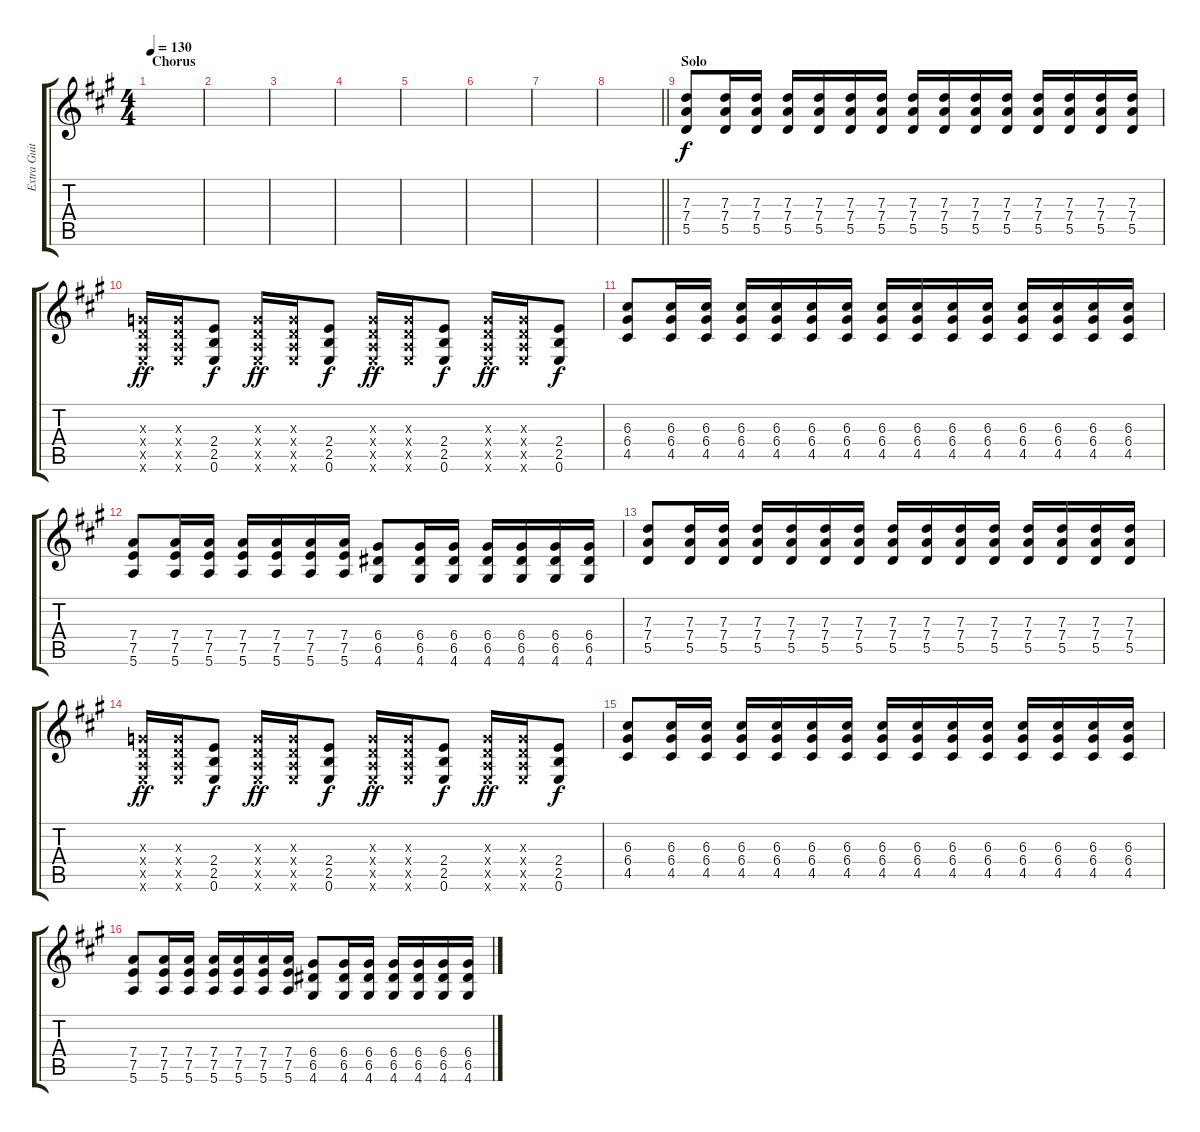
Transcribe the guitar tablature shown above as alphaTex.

\track ("Extra Guitar" "Extra Guit") {instrument distortionguitar}
\staff {score tabs}
\tuning (E4 B3 G3 D3 A2 E2) {hide}
\ts (4 4)
\section ("" "Chorus")
\tempo 130
\clef g2
\ks a
|
|
|
|
|
|
|
\barLineRight lightlight
|
\section ("" "Solo")
(7.3 7.4 5.5).8{volume 12 balance 2} (7.3 7.4 5.5).16 (7.3 7.4 5.5).16 (7.3 7.4 5.5).16 (7.3 7.4 5.5).16 (7.3 7.4 5.5).16 (7.3 7.4 5.5).16 (7.3 7.4 5.5).16 (7.3 7.4 5.5).16 (7.3 7.4 5.5).16 (7.3 7.4 5.5).16 (7.3 7.4 5.5).16 (7.3 7.4 5.5).16 (7.3 7.4 5.5).16 (7.3 7.4 5.5).16 |
(0.3{x} 0.4{x} 0.5{x} 0.6{x}).16{dy ff} (0.3{x} 0.4{x} 0.5{x} 0.6{x}).16 (2.4 2.5 0.6).8{dy f} (0.3{x} 0.4{x} 0.5{x} 0.6{x}).16{dy ff} (0.3{x} 0.4{x} 0.5{x} 0.6{x}).16 (2.4 2.5 0.6).8{dy f} (0.3{x} 0.4{x} 0.5{x} 0.6{x}).16{dy ff} (0.3{x} 0.4{x} 0.5{x} 0.6{x}).16 (2.4 2.5 0.6).8{dy f} (0.3{x} 0.4{x} 0.5{x} 0.6{x}).16{dy ff} (0.3{x} 0.4{x} 0.5{x} 0.6{x}).16 (2.4 2.5 0.6).8{dy f} |
(6.3 6.4 4.5).8 (6.3 6.4 4.5).16 (6.3 6.4 4.5).16 (6.3 6.4 4.5).16 (6.3 6.4 4.5).16 (6.3 6.4 4.5).16 (6.3 6.4 4.5).16 (6.3 6.4 4.5).16 (6.3 6.4 4.5).16 (6.3 6.4 4.5).16 (6.3 6.4 4.5).16 (6.3 6.4 4.5).16 (6.3 6.4 4.5).16 (6.3 6.4 4.5).16 (6.3 6.4 4.5).16 |
(7.4 7.5 5.6).8 (7.4 7.5 5.6).16 (7.4 7.5 5.6).16 (7.4 7.5 5.6).16 (7.4 7.5 5.6).16 (7.4 7.5 5.6).16 (7.4 7.5 5.6).16 (6.4 6.5 4.6).8 (6.4 6.5 4.6).16 (6.4 6.5 4.6).16 (6.4 6.5 4.6).16 (6.4 6.5 4.6).16 (6.4 6.5 4.6).16 (6.4 6.5 4.6).16 |
(7.3 7.4 5.5).8 (7.3 7.4 5.5).16 (7.3 7.4 5.5).16 (7.3 7.4 5.5).16 (7.3 7.4 5.5).16 (7.3 7.4 5.5).16 (7.3 7.4 5.5).16 (7.3 7.4 5.5).16 (7.3 7.4 5.5).16 (7.3 7.4 5.5).16 (7.3 7.4 5.5).16 (7.3 7.4 5.5).16 (7.3 7.4 5.5).16 (7.3 7.4 5.5).16 (7.3 7.4 5.5).16 |
(0.3{x} 0.4{x} 0.5{x} 0.6{x}).16{dy ff} (0.3{x} 0.4{x} 0.5{x} 0.6{x}).16 (2.4 2.5 0.6).8{dy f} (0.3{x} 0.4{x} 0.5{x} 0.6{x}).16{dy ff} (0.3{x} 0.4{x} 0.5{x} 0.6{x}).16 (2.4 2.5 0.6).8{dy f} (0.3{x} 0.4{x} 0.5{x} 0.6{x}).16{dy ff} (0.3{x} 0.4{x} 0.5{x} 0.6{x}).16 (2.4 2.5 0.6).8{dy f} (0.3{x} 0.4{x} 0.5{x} 0.6{x}).16{dy ff} (0.3{x} 0.4{x} 0.5{x} 0.6{x}).16 (2.4 2.5 0.6).8{dy f} |
(6.3 6.4 4.5).8 (6.3 6.4 4.5).16 (6.3 6.4 4.5).16 (6.3 6.4 4.5).16 (6.3 6.4 4.5).16 (6.3 6.4 4.5).16 (6.3 6.4 4.5).16 (6.3 6.4 4.5).16 (6.3 6.4 4.5).16 (6.3 6.4 4.5).16 (6.3 6.4 4.5).16 (6.3 6.4 4.5).16 (6.3 6.4 4.5).16 (6.3 6.4 4.5).16 (6.3 6.4 4.5).16 |
(7.4 7.5 5.6).8 (7.4 7.5 5.6).16 (7.4 7.5 5.6).16 (7.4 7.5 5.6).16 (7.4 7.5 5.6).16 (7.4 7.5 5.6).16 (7.4 7.5 5.6).16 (6.4 6.5 4.6).8 (6.4 6.5 4.6).16 (6.4 6.5 4.6).16 (6.4 6.5 4.6).16 (6.4 6.5 4.6).16 (6.4 6.5 4.6).16 (6.4 6.5 4.6).16
